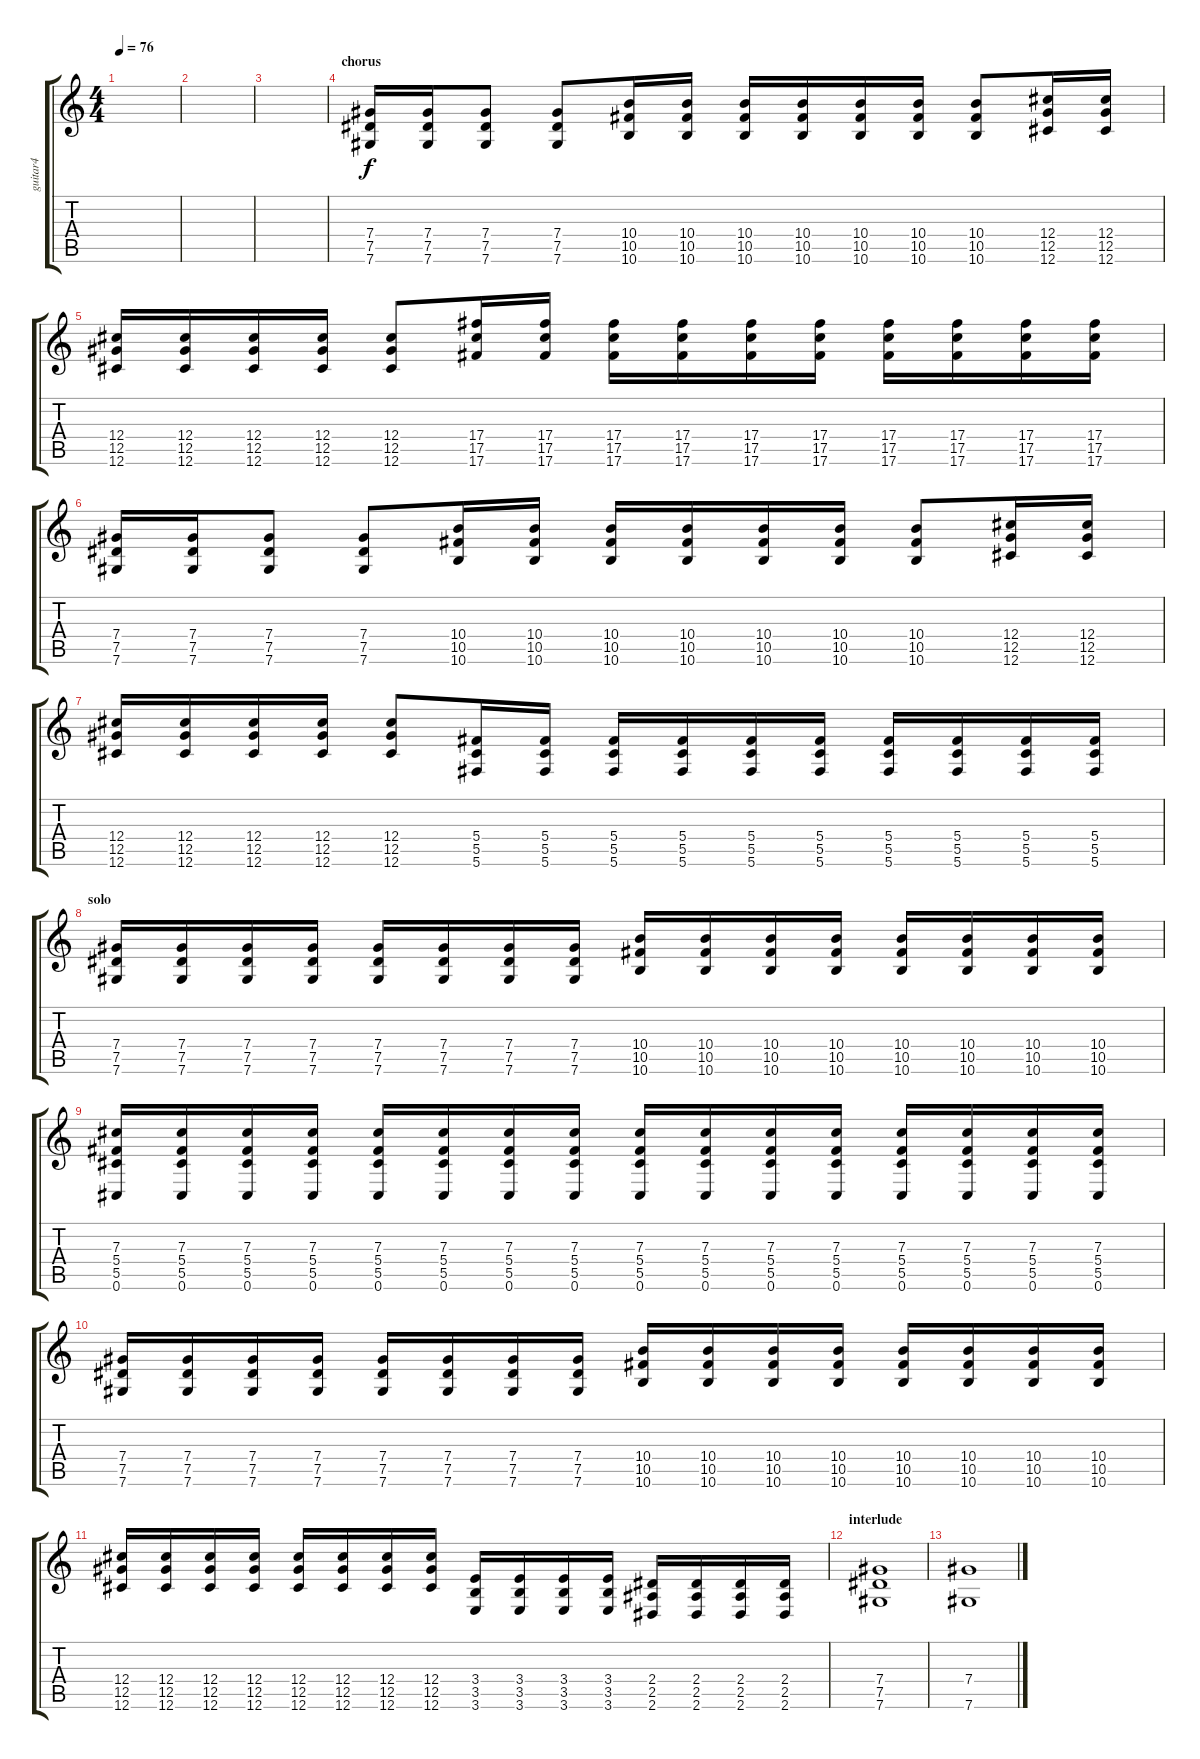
\track ("guitar4" "guitar4") {instrument distortionguitar}
\staff {score tabs}
\tuning (Eb4 Bb3 Gb3 Db3 Ab2 Db2) {hide}
\ts (4 4)
\tempo 76
\clef g2
\ks c
|
|
|
\section ("" "chorus")
(7.4 7.5 7.6).16 (7.4 7.5 7.6).16 (7.4 7.5 7.6).8 (7.4 7.5 7.6).8 (10.4 10.5 10.6).16 (10.4 10.5 10.6).16 (10.4 10.5 10.6).16 (10.4 10.5 10.6).16 (10.4 10.5 10.6).16 (10.4 10.5 10.6).16 (10.4 10.5 10.6).8 (12.4 12.5 12.6).16 (12.4 12.5 12.6).16 |
(12.4 12.5 12.6).16 (12.4 12.5 12.6).16 (12.4 12.5 12.6).16 (12.4 12.5 12.6).16 (12.4 12.5 12.6).8 (17.4 17.5 17.6).16 (17.4 17.5 17.6).16 (17.4 17.5 17.6).16 (17.4 17.5 17.6).16 (17.4 17.5 17.6).16 (17.4 17.5 17.6).16 (17.4 17.5 17.6).16 (17.4 17.5 17.6).16 (17.4 17.5 17.6).16 (17.4 17.5 17.6).16 |
(7.4 7.5 7.6).16 (7.4 7.5 7.6).16 (7.4 7.5 7.6).8 (7.4 7.5 7.6).8 (10.4 10.5 10.6).16 (10.4 10.5 10.6).16 (10.4 10.5 10.6).16 (10.4 10.5 10.6).16 (10.4 10.5 10.6).16 (10.4 10.5 10.6).16 (10.4 10.5 10.6).8 (12.4 12.5 12.6).16 (12.4 12.5 12.6).16 |
(12.4 12.5 12.6).16 (12.4 12.5 12.6).16 (12.4 12.5 12.6).16 (12.4 12.5 12.6).16 (12.4 12.5 12.6).8 (5.4 5.5 5.6).16 (5.4 5.5 5.6).16 (5.4 5.5 5.6).16 (5.4 5.5 5.6).16 (5.4 5.5 5.6).16 (5.4 5.5 5.6).16 (5.4 5.5 5.6).16 (5.4 5.5 5.6).16 (5.4 5.5 5.6).16 (5.4 5.5 5.6).16 |
\section ("" "solo")
(7.4 7.5 7.6).16 (7.4 7.5 7.6).16 (7.4 7.5 7.6).16 (7.4 7.5 7.6).16 (7.4 7.5 7.6).16 (7.4 7.5 7.6).16 (7.4 7.5 7.6).16 (7.4 7.5 7.6).16 (10.4 10.5 10.6).16 (10.4 10.5 10.6).16 (10.4 10.5 10.6).16 (10.4 10.5 10.6).16 (10.4 10.5 10.6).16 (10.4 10.5 10.6).16 (10.4 10.5 10.6).16 (10.4 10.5 10.6).16 |
(7.3 5.4 5.5 0.6).16 (7.3 5.4 5.5 0.6).16 (7.3 5.4 5.5 0.6).16 (7.3 5.4 5.5 0.6).16 (7.3 5.4 5.5 0.6).16 (7.3 5.4 5.5 0.6).16 (7.3 5.4 5.5 0.6).16 (7.3 5.4 5.5 0.6).16 (7.3 5.4 5.5 0.6).16 (7.3 5.4 5.5 0.6).16 (7.3 5.4 5.5 0.6).16 (7.3 5.4 5.5 0.6).16 (7.3 5.4 5.5 0.6).16 (7.3 5.4 5.5 0.6).16 (7.3 5.4 5.5 0.6).16 (7.3 5.4 5.5 0.6).16 |
(7.4 7.5 7.6).16 (7.4 7.5 7.6).16 (7.4 7.5 7.6).16 (7.4 7.5 7.6).16 (7.4 7.5 7.6).16 (7.4 7.5 7.6).16 (7.4 7.5 7.6).16 (7.4 7.5 7.6).16 (10.4 10.5 10.6).16 (10.4 10.5 10.6).16 (10.4 10.5 10.6).16 (10.4 10.5 10.6).16 (10.4 10.5 10.6).16 (10.4 10.5 10.6).16 (10.4 10.5 10.6).16 (10.4 10.5 10.6).16 |
(12.4 12.5 12.6).16 (12.4 12.5 12.6).16 (12.4 12.5 12.6).16 (12.4 12.5 12.6).16 (12.4 12.5 12.6).16 (12.4 12.5 12.6).16 (12.4 12.5 12.6).16 (12.4 12.5 12.6).16 (3.4 3.5 3.6).16 (3.4 3.5 3.6).16 (3.4 3.5 3.6).16 (3.4 3.5 3.6).16 (2.4 2.5 2.6).16 (2.4 2.5 2.6).16 (2.4 2.5 2.6).16 (2.4 2.5 2.6).16 |
\section ("" "interlude")
(7.4 7.5 7.6).1 |
(7.4 7.6).1
